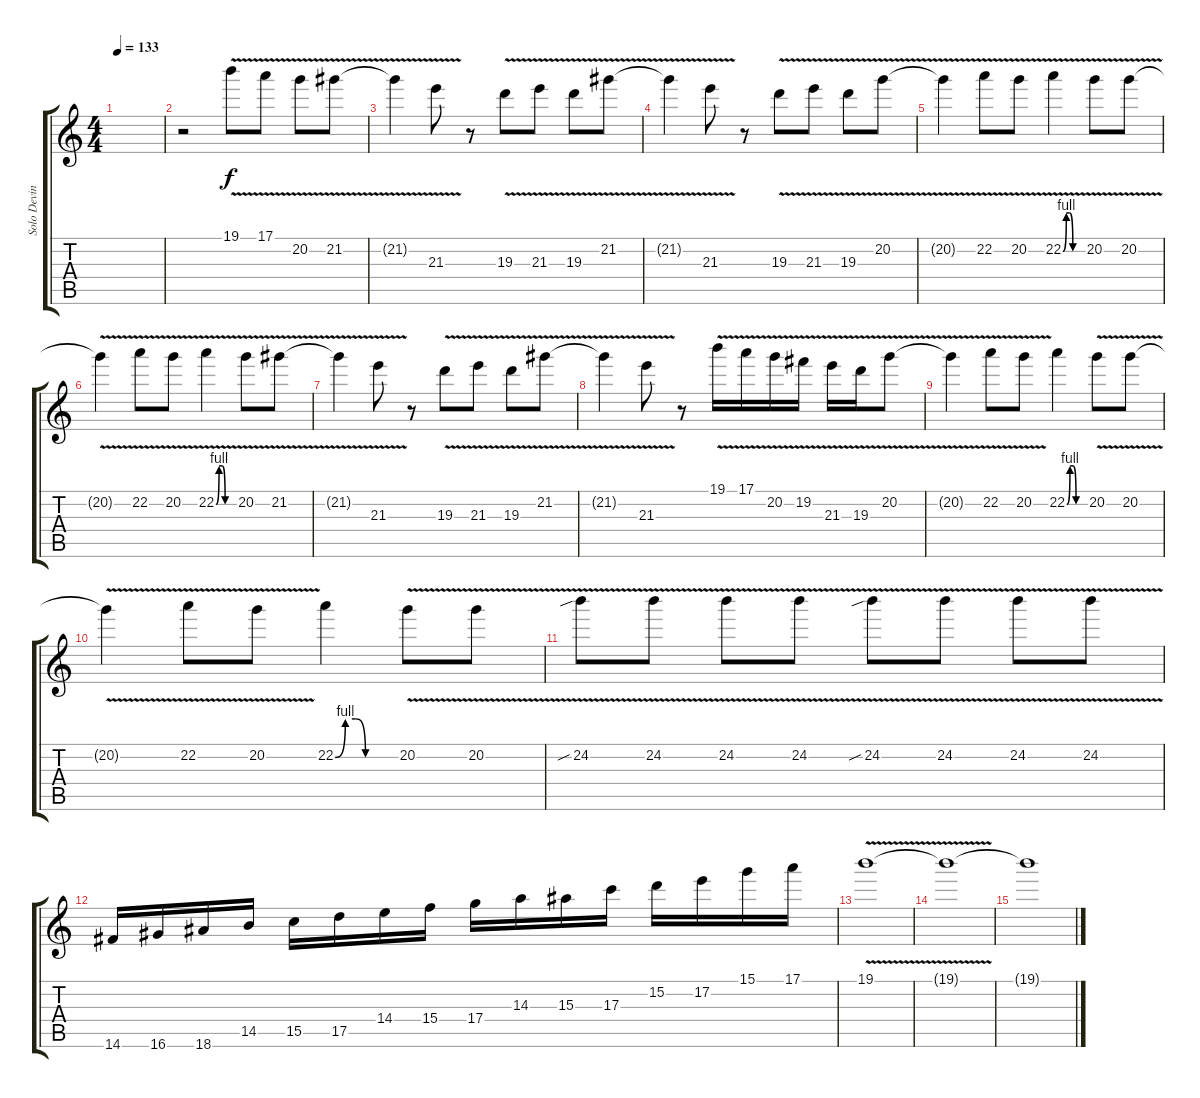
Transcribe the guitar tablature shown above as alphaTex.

\track ("Solo Devin Townsend" "Solo Devin") {instrument distortionguitar}
\staff {score tabs}
\tuning (E4 B3 G3 D3 A2 E2) {hide}
\ts (4 4)
\tempo 133
\clef g2
\ks c
|
r.2 19.1{v}.8 17.1{v}.8 20.2{v}.8 21.2{v}.8 |
21.2{t}.4 21.3{v}.8 r.8 19.3{v}.8 21.3{v}.8 19.3{v}.8 21.2{v}.8 |
21.2{t}.4 21.3{v}.8 r.8 19.3{v}.8 21.3{v}.8 19.3{v}.8 20.2{v}.8 |
20.2{t}.4 22.2{v}.8 20.2{v}.8 22.2{be (custom 0 0 10 4 20 4 30 0 60 0) v}.4 20.2{v}.8 20.2{v}.8 |
20.2{v t}.4 22.2{v}.8 20.2{v}.8 22.2{be (custom 0 0 10 4 20 4 30 0 60 0) v}.4 20.2{v}.8 21.2{v}.8 |
21.2{v t}.4 21.3{v}.8 r.8 19.3{v}.8 21.3{v}.8 19.3{v}.8 21.2{v}.8 |
21.2{t}.4 21.3{v}.8 r.8 19.1{v}.16 17.1{v}.16 20.2{v}.16 19.2{v}.16 21.3{v}.16 19.3{v}.16 20.2{v}.8 |
20.2{t}.4 22.2{v}.8 20.2{v}.8 22.2{be (custom 0 0 10 4 20 4 30 0 60 0)}.4 20.2{v}.8 20.2{v}.8 |
20.2{t}.4 22.2{v}.8 20.2{v}.8 22.2{be (custom 0 0 10 4 20 4 30 0 60 0)}.4 20.2{v}.8 20.2{v}.8 |
24.2{v sib}.8 24.2{v}.8 24.2{v}.8 24.2{v}.8 24.2{v sib}.8 24.2{v}.8 24.2{v}.8 24.2{v}.8 |
14.6.16 16.6.16 18.6.16 14.5.16 15.5.16 17.5.16 14.4.16 15.4.16 17.4.16 14.3.16 15.3.16 17.3.16 15.2.16 17.2.16 15.1.16 17.1.16 |
19.1{v}.1 |
19.1{t}.1 |
19.1{t}.1
